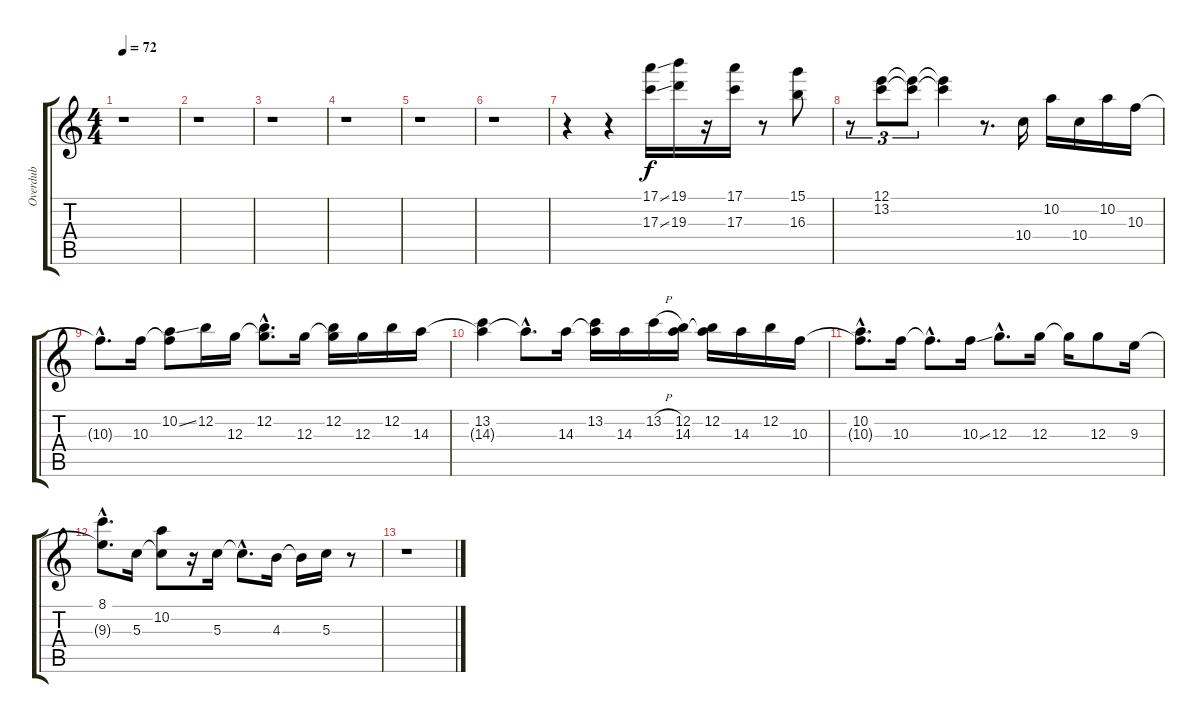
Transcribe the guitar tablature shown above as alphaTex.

\track ("Overdub" "Overdub") {instrument electricguitarjazz}
\staff {score tabs}
\tuning (E4 B3 G3 D3 A2 E2) {hide}
\ts (4 4)
\tempo 72
\clef g2
\ks c
r.1{dy f} |
r.1 |
r.1 |
r.1 |
r.1 |
r.1 |
r.4{volume 9} r.4 (17.1{ss} 17.3{ss}).16 (19.1 19.3).16 r.16 (17.1 17.3).16 r.8 (15.1 16.3).8 |
r.8{tu (3 2)} (12.1 13.2).8{tu (3 2)} (12.1{t} 13.2{t}).8{tu (3 2)} (12.1{t} 13.2{t}).4 r.8{d} 10.4.16 10.2.16 10.4.16 10.2.16 10.3.16 |
10.3{hac t}.8{d volume 7} 10.3.16 (10.2{ss} 10.3{t}).8 12.2.16 12.3.16 (12.2 12.3{hac t}).8{d} 12.3.16 (12.2 12.3{t}).16 12.3.16 12.2.16 14.3.16 |
(13.2 14.3{t}).4 14.3{hac t}.8{d} 14.3.16 (13.2 14.3{t}).16 14.3.16 13.2{h}.16 (12.2 14.3).16 (12.2 14.3{t}).16 14.3.16 12.2.16 10.3.16 |
(10.2 10.3{hac t}).8{d volume 4} 10.3.16 10.3{hac t}.8{d} 10.3{ss}.16 12.3{hac}.8{d} 12.3.16 12.3{t}.16 12.3.8 9.3.16 |
(8.1 9.3{hac t}).8{d} 5.3.16 (10.2 5.3{t}).8 r.16 5.3.16 5.3{hac t}.8{d} 4.3.16 4.3{t}.16 5.3.16 r.8 |
r.1{volume 0}
